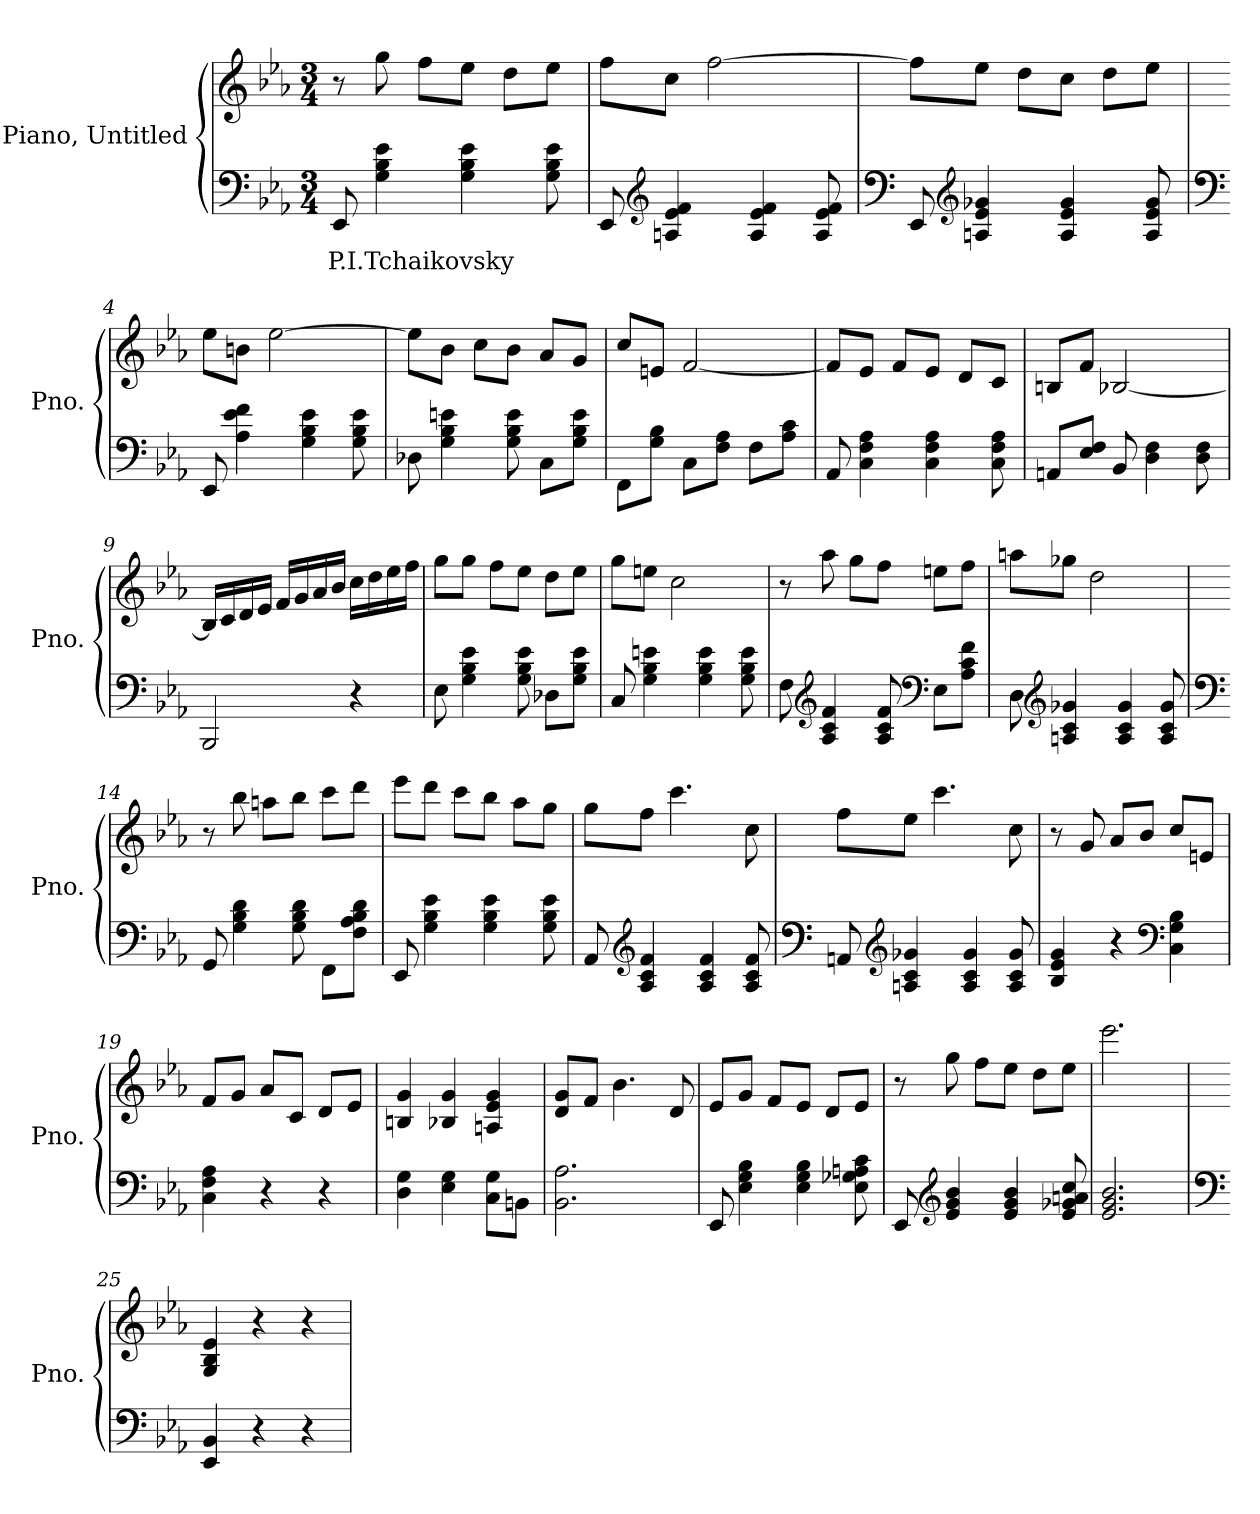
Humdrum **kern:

**kern	**text	**kern
*part2	*part2	*part1
*staff2	*staff2	*staff1
*I"Piano, Untitled	*	*I"Piano, Untitled
*I'Pno.	*	*I'Pno.
*clefF4	*	*clefG2
*k[b-e-a-]	*	*k[b-e-a-]
*M3/4	*	*M3/4
*MM120	*	*MM120
=1	=1	=1
!	!LO:LY:b	!
8EE-/	P.I.Tchaikovsky	8r
4G\ 4B-\ 4e-\	.	8gg\
.	.	8ff\L
4G\ 4B-\ 4e-\	.	8ee-\J
.	.	8dd\L
8G\ 8B-\ 8e-\	.	8ee-\J
=2	=2	=2
8EE-/	.	8ff\L
*clefG2	*	*
4An/ 4e-/ 4f/	.	8cc\J
.	.	[2ff\
4A/ 4e-/ 4f/	.	.
8A/ 8e-/ 8f/	.	.
=3	=3	=3
*clefF4	*	*
8EE-/	.	8ff\L]
*clefG2	*	*
4An/ 4e-/ 4g-X/	.	8ee-\J
.	.	8dd\L
4A/ 4e-/ 4g-/	.	8cc\J
.	.	8dd\L
8A/ 8e-/ 8g-/	.	8ee-\J
!!LO:LB:g=z
=4	=4	=4
*clefF4	*	*
8EE-/	.	8ee-\L
4A-\ 4e-\ 4f\	.	8bn\J
.	.	[2ee-\
4G\ 4B-\ 4e-\	.	.
8G\ 8B-\ 8e-\	.	.
=5	=5	=5
8D-X\	.	8ee-\L]
4G\ 4B-\ 4en\	.	8b-\J
.	.	8cc\L
8G\ 8B-\ 8e\	.	8b-\J
8C\L	.	8a-/L
8G\ 8B-\ 8e\J	.	8g/J
=6	=6	=6
8FF\L	.	8cc/L
8G\ 8B-\J	.	8en/J
8C\L	.	[2f/
8F\ 8A-\J	.	.
8F\L	.	.
8A-\ 8c\J	.	.
=7	=7	=7
8AA-/	.	8f/L]
4C\ 4F\ 4A-\	.	8e-/J
.	.	8f/L
4C\ 4F\ 4A-\	.	8e-/J
.	.	8d/L
8C\ 8F\ 8A-\	.	8c/J
=8	=8	=8
8AAn/L	.	8Bn/L
8E-/ 8F/J	.	8f/J
8BB-/	.	[2B-X/
4D\ 4F\	.	.
8D\ 8F\	.	.
!!LO:LB:g=z
=9	=9	=9
2BBB-/	.	16B-/LL]
.	.	16c/
.	.	16d/
.	.	16e-/JJ
.	.	16f/LL
.	.	16g/
.	.	16a-/
.	.	16b-/JJ
4r	.	16cc\LL
.	.	16dd\
.	.	16ee-\
.	.	16ff\JJ
=10	=10	=10
8E-\	.	8gg\L
4G\ 4B-\ 4e-\	.	8gg\J
.	.	8ff\L
8G\ 8B-\ 8e-\	.	8ee-\J
8D-X\L	.	8dd\L
8G\ 8B-\ 8e-\J	.	8ee-\J
=11	=11	=11
8C/	.	8gg\L
4G\ 4B-\ 4en\	.	8een\J
.	.	2cc\
4G\ 4B-\ 4e\	.	.
8G\ 8B-\ 8e\	.	.
=12	=12	=12
8F\	.	8r
*clefG2	*	*
4A-/ 4c/ 4f/	.	8aa-\
.	.	8gg\L
8A-/ 8c/ 8f/	.	8ff\J
*clefF4	*	*
8E-\L	.	8een\L
8A-\ 8c\ 8f\J	.	8ff\J
!!LO:LB:g=z
=13	=13	=13
8D\	.	8aan\L
*clefG2	*	*
4An/ 4c/ 4g-X/	.	8gg-X\J
.	.	2dd\
4A/ 4c/ 4g-/	.	.
8A/ 8c/ 8g-/	.	.
=14	=14	=14
*clefF4	*	*
8GG/	.	8r
4G\ 4B-\ 4d\	.	8bb-\
.	.	8aan\L
8G\ 8B-\ 8d\	.	8bb-\J
8FF\L	.	8ccc\L
8F\ 8A-\ 8B-\ 8d\J	.	8ddd\J
=15	=15	=15
8EE-/	.	8eee-\L
4G\ 4B-\ 4e-\	.	8ddd\J
.	.	8ccc\L
4G\ 4B-\ 4e-\	.	8bb-\J
.	.	8aa-\L
8G\ 8B-\ 8e-\	.	8gg\J
=16	=16	=16
8AA-/	.	8gg\L
*clefG2	*	*
4A-/ 4c/ 4f/	.	8ff\J
.	.	4.ccc\
4A-/ 4c/ 4f/	.	.
8A-/ 8c/ 8f/	.	8cc\
!!LO:LB:g=z
=17	=17	=17
*clefF4	*	*
8AAn/	.	8ff\L
*clefG2	*	*
4An/ 4c/ 4g-X/	.	8ee-\J
.	.	4.ccc\
4A/ 4c/ 4g-/	.	.
8A/ 8c/ 8g-/	.	8cc\
=18	=18	=18
4B-/ 4e-/ 4g/	.	8r
.	.	8g/
4r	.	8a-/L
.	.	8b-/J
*clefF4	*	*
4C\ 4G\ 4B-\	.	8cc/L
.	.	8en/J
=19	=19	=19
4C\ 4F\ 4A-\	.	8f/L
.	.	8g/J
4r	.	8a-/L
.	.	8c/J
4r	.	8d/L
.	.	8e-/J
=20	=20	=20
4D\ 4G\	.	4Bn/ 4g/
4E-\ 4G\	.	4B-X/ 4g/
8C\ 8G\L	.	4An/ 4e-/ 4g/
8BBn\J	.	.
=21	=21	=21
2.BB-\ 2.A-\	.	8d/ 8g/L
.	.	8f/J
.	.	4.b-\
.	.	8d/
!!LO:LB:g=z
=22	=22	=22
8EE-/	.	8e-/L
4E-\ 4G\ 4B-\	.	8g/J
.	.	8f/L
4E-\ 4G\ 4B-\	.	8e-/J
.	.	8d/L
8E-\ 8G-X\ 8An\ 8c\	.	8e-/J
=23	=23	=23
8EE-/	.	8r
*clefG2	*	*
4e-/ 4g/ 4b-/	.	8gg\
.	.	8ff\L
4e-/ 4g/ 4b-/	.	8ee-\J
.	.	8dd\L
8e-/ 8g-X/ 8an/ 8cc/	.	8ee-\J
=24	=24	=24
2.e-/ 2.g/ 2.b-/	.	2.eee-\
=25	=25	=25
*clefF4	*	*
4EE-/ 4BB-/	.	4G/ 4B-/ 4e-/
4r	.	4r
4r	.	4r
=	=	=
*-	*-	*-
